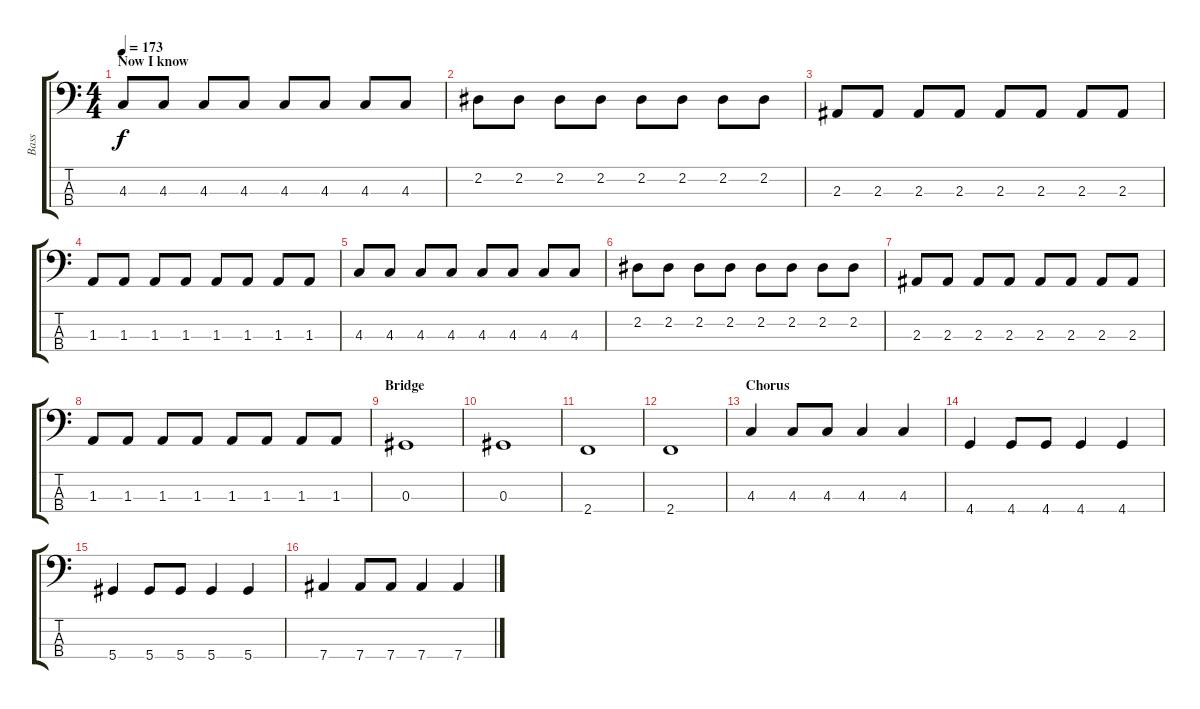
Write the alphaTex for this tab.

\track ("Bass" "Bass") {instrument electricbasspick}
\staff {score tabs}
\tuning (Gb2 Db2 Ab1 Eb1) {hide}
\ts (4 4)
\section ("" "Now I know")
\tempo 173
\clef f4
\ks c
4.3.8{dy f} 4.3.8 4.3.8 4.3.8 4.3.8 4.3.8 4.3.8 4.3.8 |
2.2.8 2.2.8 2.2.8 2.2.8 2.2.8 2.2.8 2.2.8 2.2.8 |
2.3.8 2.3.8 2.3.8 2.3.8 2.3.8 2.3.8 2.3.8 2.3.8 |
1.3.8 1.3.8 1.3.8 1.3.8 1.3.8 1.3.8 1.3.8 1.3.8 |
4.3.8 4.3.8 4.3.8 4.3.8 4.3.8 4.3.8 4.3.8 4.3.8 |
2.2.8 2.2.8 2.2.8 2.2.8 2.2.8 2.2.8 2.2.8 2.2.8 |
2.3.8 2.3.8 2.3.8 2.3.8 2.3.8 2.3.8 2.3.8 2.3.8 |
1.3.8 1.3.8 1.3.8 1.3.8 1.3.8 1.3.8 1.3.8 1.3.8 |
\section ("" "Bridge")
0.3.1 |
0.3.1 |
2.4.1 |
2.4.1 |
\section ("" "Chorus")
4.3.4 4.3.8 4.3.8 4.3.4 4.3.4 |
4.4.4 4.4.8 4.4.8 4.4.4 4.4.4 |
5.4.4 5.4.8 5.4.8 5.4.4 5.4.4 |
7.4.4 7.4.8 7.4.8 7.4.4 7.4.4
